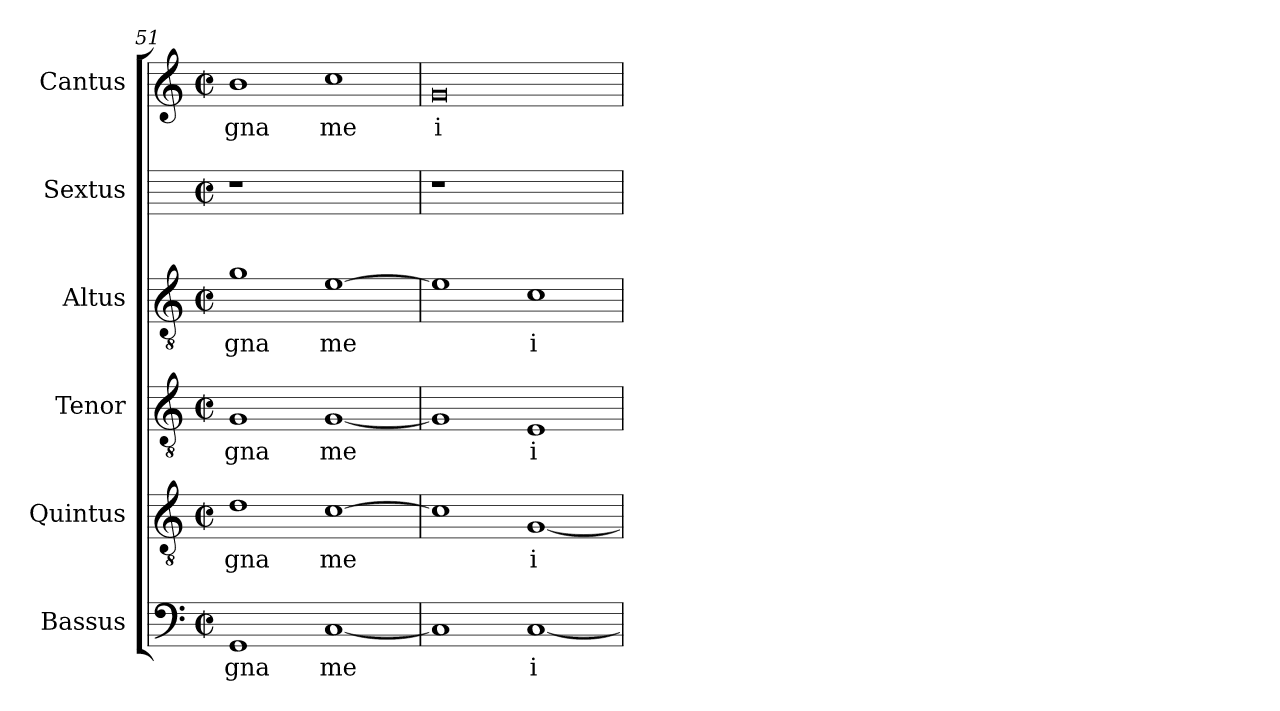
**kern	**text	**kern	**text	**kern	**text	**kern	**text	**kern	**kern	**text
*part6	*part6	*part5	*part5	*part4	*part4	*part3	*part3	*part2	*part1	*part1
*staff6	*staff6	*staff5	*staff5	*staff4	*staff4	*staff3	*staff3	*staff2	*staff1	*staff1
*I"Bassus	*	*I"Quintus	*	*I"Tenor	*	*I"Altus	*	*I"Sextus	*I"Cantus	*
*I'Bassus	*	*I'Quintus	*	*I'Tenor	*	*I'Altus	*	*	*I'Cantus	*
*clefF4	*	*clefGv2	*	*clefGv2	*	*clefGv2	*	*	*clefG2	*
*k[]	*	*k[]	*	*k[]	*	*k[]	*	*k[]	*k[]	*
*C:	*	*C:	*	*C:	*	*C:	*	*C:	*C:	*
*M2/2	*	*M2/2	*	*M2/2	*	*M2/2	*	*M2/2	*M2/2	*
*met(c|)	*	*met(c|)	*	*met(c|)	*	*met(c|)	*	*met(c|)	*met(c|)	*
=51	=51	=51	=51	=51	=51	=51	=51	=51	=51	=51
!	!LO:LY:b:cj	!	!LO:LY:b	!	!LO:LY:b	!	!LO:LY:b:cj	!	!	!LO:LY:b:cj
1GG	gna	1d	gna	1G	gna	1g	gna	1r	1b	gna
!	!LO:LY:b:cj	!	!LO:LY:b	!	!LO:LY:b	!	!LO:LY:b:cj	!	!	!LO:LY:b:cj
[<1C	me	[>1c	me	[<1G	me	[>1e	me	1ryy	1cc	me
=52	=52	=52	=52	=52	=52	=52	=52	=52	=52	=52
!	!LO:LY:b:cj	!	!LO:LY:b	!	!LO:LY:b	!	!LO:LY:b:cj	!	!	!LO:LY:b:cj
1C]	.	1c]	.	1G]	.	1e]	.	1r	0g	i
!	!LO:LY:b:cj	!	!LO:LY:b	!	!LO:LY:b	!	!LO:LY:b:cj	!	!	!
[<1C	i	[<1G	i	1E	i	1c	i	1ryy	.	.
=	=	=	=	=	=	=	=	=	=	=
*-	*-	*-	*-	*-	*-	*-	*-	*-	*-	*-
